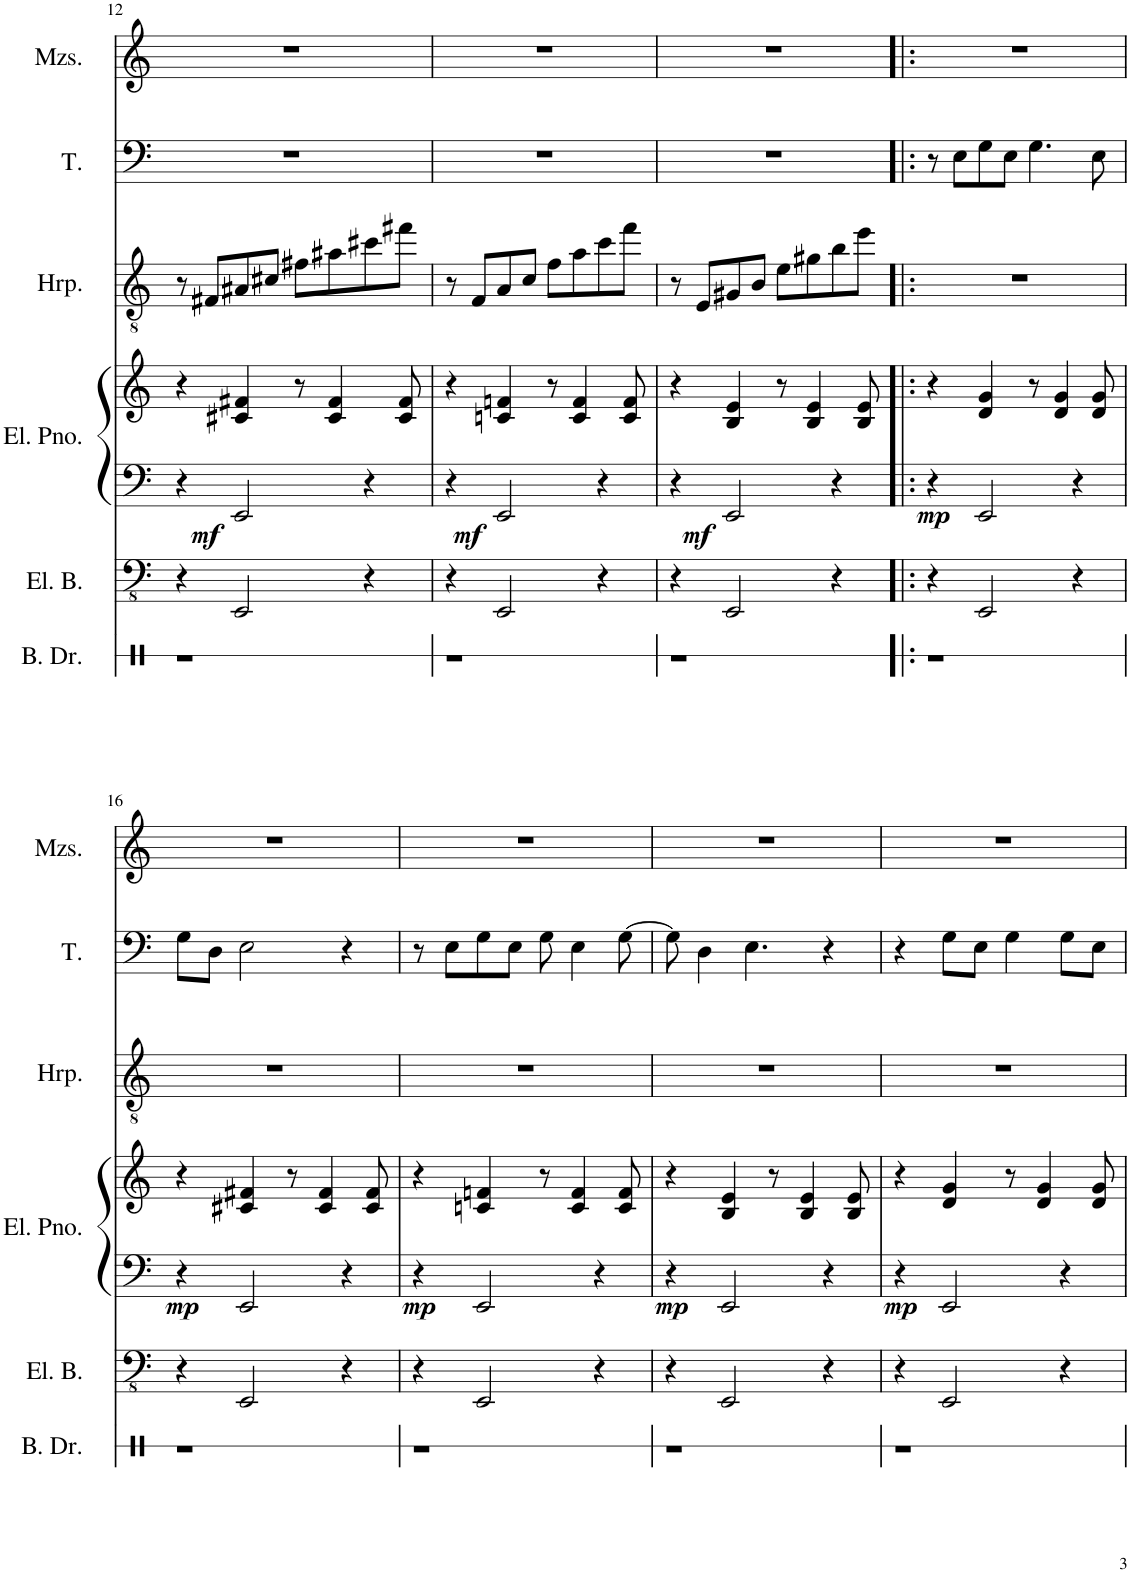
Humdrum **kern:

**kern	**kern	**kern	**kern	**dynam	**kern	**kern	**kern
*part6	*part5	*part4	*part4	*part4	*part3	*part2	*part1
*staff7	*staff6	*staff5	*staff4	*staff4/5	*staff3	*staff2	*staff1
*I"Bass Drum	*I"Electric Bass	*I"Electric Piano	*	*	*I"Harp	*I"Tenor	*I"Mezzo-soprano
*I'B. Dr.	*I'El. B.	*I'El. Pno.	*	*	*I'Hrp.	*I'T.	*I'Mzs.
!!LO:PB:g=z
*clefX	*clefFv4	*clefF4	*clefG2	*	*clefGv2	*clefF4	*clefG2
*k[]	*k[]	*k[]	*k[]	*	*k[]	*k[]	*k[]
*M4/4	*M4/4	*M4/4	*M4/4	*	*M4/4	*M4/4	*M4/4
=12	=12	=12	=12	=12	=12	=12	=12
1r	4r	4r	4r	.	8r	1r	1r
.	.	.	.	.	8F#X/L	.	.
!	!	!	!	!LO:DY:b=2	!	!	!
.	2EEE/	2EE/	4c#X/ 4f#X/	mf	8A#X/	.	.
.	.	.	.	.	8c#X/J	.	.
.	.	.	8r	.	8f#X\L	.	.
.	.	.	4c#/ 4f#/	.	8a#X\	.	.
.	4r	4r	.	.	8cc#X\	.	.
.	.	.	8c#/ 8f#/	.	8ff#X\J	.	.
=13	=13	=13	=13	=13	=13	=13	=13
1r	4r	4r	4r	.	8r	1r	1r
.	.	.	.	.	8F/L	.	.
!	!	!	!	!LO:DY:b=2	!	!	!
.	2EEE/	2EE/	4cn/ 4fn/	mf	8A/	.	.
.	.	.	.	.	8c/J	.	.
.	.	.	8r	.	8f\L	.	.
.	.	.	4c/ 4f/	.	8a\	.	.
.	4r	4r	.	.	8cc\	.	.
.	.	.	8c/ 8f/	.	8ff\J	.	.
=14	=14	=14	=14	=14	=14	=14	=14
1r	4r	4r	4r	.	8r	1r	1r
.	.	.	.	.	8E/L	.	.
!	!	!	!	!LO:DY:b=2	!	!	!
.	2EEE/	2EE/	4B/ 4e/	mf	8G#X/	.	.
.	.	.	.	.	8B/J	.	.
.	.	.	8r	.	8e\L	.	.
.	.	.	4B/ 4e/	.	8g#X\	.	.
.	4r	4r	.	.	8b\	.	.
.	.	.	8B/ 8e/	.	8ee\J	.	.
=15!|:	=15!|:	=15!|:	=15!|:	=15!|:	=15!|:	=15!|:	=15!|:
!	!	!	!	!LO:DY:b=2	!	!	!
1r	4r	4r	4r	mp	1r	8r	1r
.	.	.	.	.	.	8E\L	.
.	2EEE/	2EE/	4d/ 4g/	.	.	8G\	.
.	.	.	.	.	.	8E\J	.
.	.	.	8r	.	.	4.G\	.
.	.	.	4d/ 4g/	.	.	.	.
.	4r	4r	.	.	.	.	.
.	.	.	8d/ 8g/	.	.	8E\	.
!!LO:LB:g=z
=16	=16	=16	=16	=16	=16	=16	=16
!	!	!	!	!LO:DY:b=2	!	!	!
1r	4r	4r	4r	mp	1r	8G\L	1r
.	.	.	.	.	.	8D\J	.
.	2EEE/	2EE/	4c#X/ 4f#X/	.	.	2E\	.
.	.	.	8r	.	.	.	.
.	.	.	4c#/ 4f#/	.	.	.	.
.	4r	4r	.	.	.	4r	.
.	.	.	8c#/ 8f#/	.	.	.	.
=17	=17	=17	=17	=17	=17	=17	=17
!	!	!	!	!LO:DY:b=2	!	!	!
1r	4r	4r	4r	mp	1r	8r	1r
.	.	.	.	.	.	8E\L	.
.	2EEE/	2EE/	4cn/ 4fn/	.	.	8G\	.
.	.	.	.	.	.	8E\J	.
.	.	.	8r	.	.	8G\	.
.	.	.	4c/ 4f/	.	.	4E\	.
.	4r	4r	.	.	.	.	.
.	.	.	8c/ 8f/	.	.	[8G\	.
=18	=18	=18	=18	=18	=18	=18	=18
!	!	!	!	!LO:DY:b=2	!	!	!
1r	4r	4r	4r	mp	1r	8G\]	1r
.	.	.	.	.	.	4D\	.
.	2EEE/	2EE/	4B/ 4e/	.	.	.	.
.	.	.	.	.	.	4.E\	.
.	.	.	8r	.	.	.	.
.	.	.	4B/ 4e/	.	.	.	.
.	4r	4r	.	.	.	4r	.
.	.	.	8B/ 8e/	.	.	.	.
=19	=19	=19	=19	=19	=19	=19	=19
!	!	!	!	!LO:DY:b=2	!	!	!
1r	4r	4r	4r	mp	1r	4r	1r
.	2EEE/	2EE/	4d/ 4g/	.	.	8G\L	.
.	.	.	.	.	.	8E\J	.
.	.	.	8r	.	.	4G\	.
.	.	.	4d/ 4g/	.	.	.	.
.	4r	4r	.	.	.	8G\L	.
.	.	.	8d/ 8g/	.	.	8E\J	.
=	=	=	=	=	=	=	=
*-	*-	*-	*-	*-	*-	*-	*-
